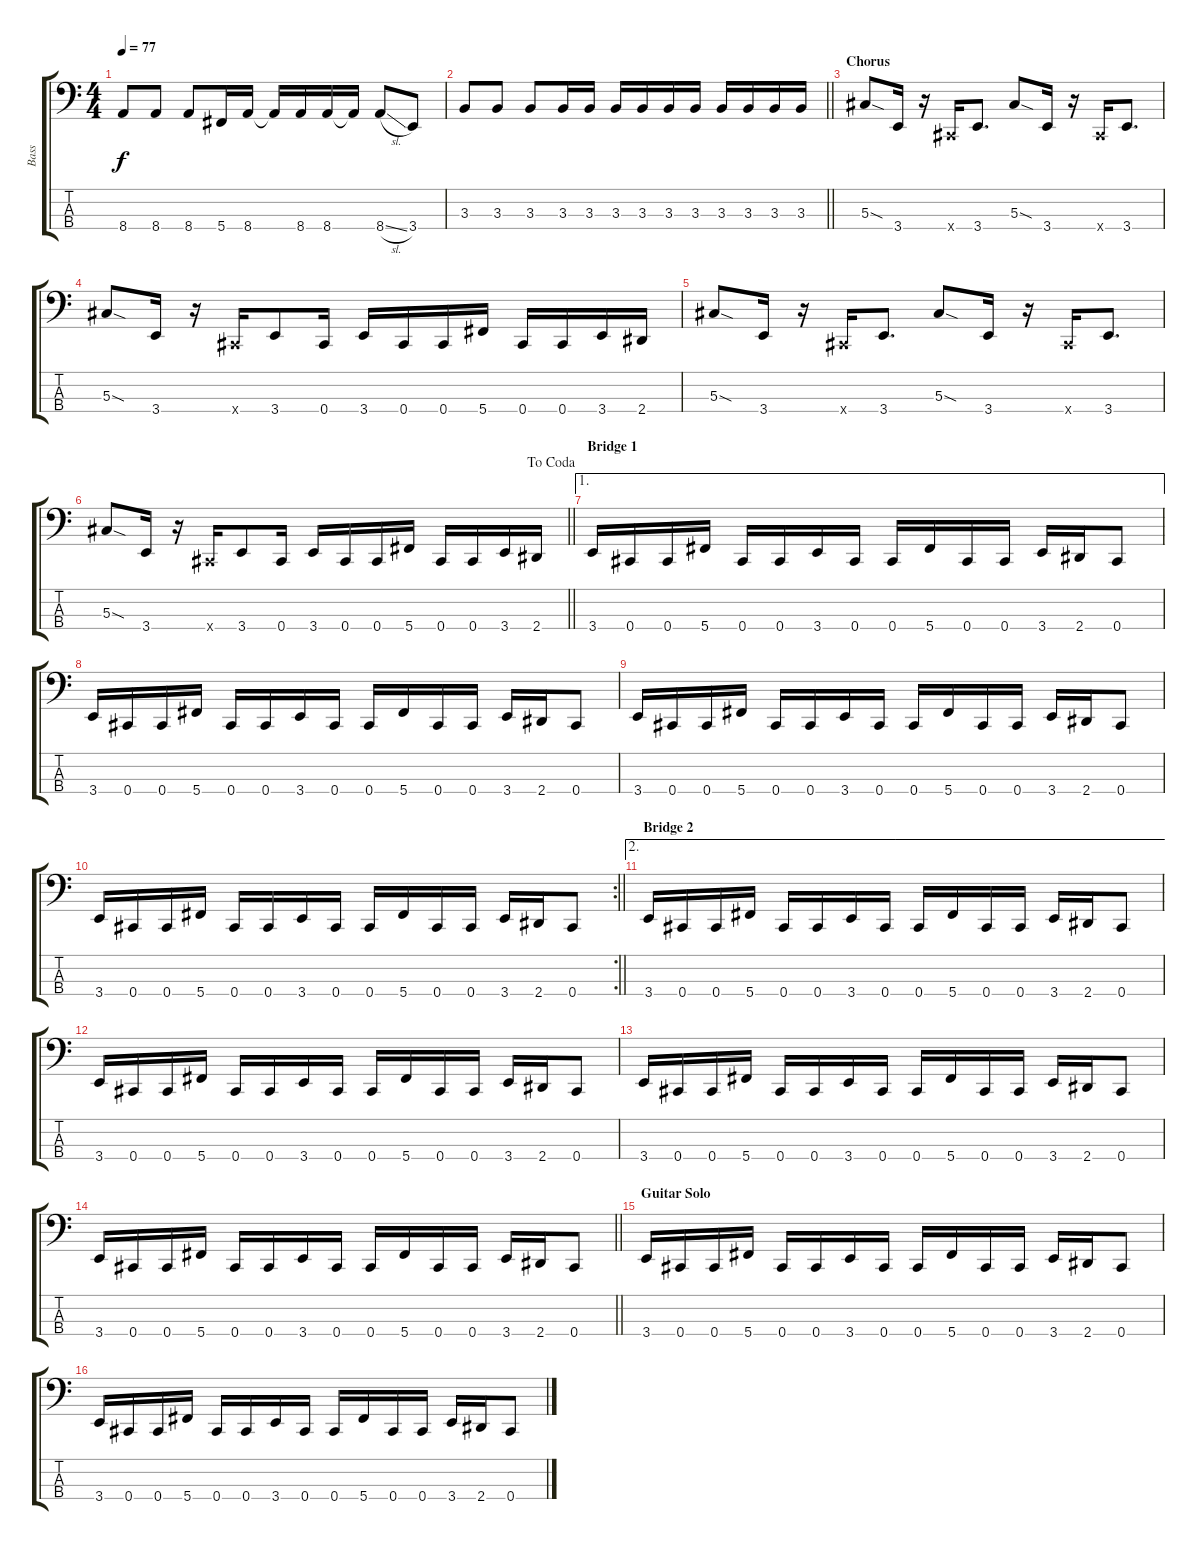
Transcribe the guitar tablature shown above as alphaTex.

\track ("Bass" "Bass") {instrument electricbasspick}
\staff {score tabs}
\tuning (Gb2 Db2 Ab1 Db1) {hide}
\ts (4 4)
\tempo 77
\clef f4
\ks c
8.4.8{dy f} 8.4.8 8.4.8 5.4.16 8.4.16 8.4{t}.16 8.4.16 8.4.16 8.4{t}.16 8.4{sl}.8 3.4.8 |
\barLineRight lightlight
3.3.8 3.3.8 3.3.8 3.3.16 3.3.16 3.3.16 3.3.16 3.3.16 3.3.16 3.3.16 3.3.16 3.3.16 3.3.16 |
\section ("" "Chorus")
5.3{sod}.8 3.4.16 r.16 0.4{x}.16 3.4.8{d} 5.3{sod}.8 3.4.16 r.16 0.4{x}.16 3.4.8{d} |
5.3{sod}.8 3.4.16 r.16 0.4{x}.16 3.4.8 0.4.16 3.4.16 0.4.16 0.4.16 5.4.16 0.4.16 0.4.16 3.4.16 2.4.16 |
5.3{sod}.8 3.4.16 r.16 0.4{x}.16 3.4.8{d} 5.3{sod}.8 3.4.16 r.16 0.4{x}.16 3.4.8{d} |
\jump dacoda
\barLineRight lightlight
5.3{sod}.8 3.4.16 r.16 0.4{x}.16 3.4.8 0.4.16 3.4.16 0.4.16 0.4.16 5.4.16 0.4.16 0.4.16 3.4.16 2.4.16 |
\ae 1
\section ("" "Bridge 1")
3.4.16 0.4.16 0.4.16 5.4.16 0.4.16 0.4.16 3.4.16 0.4.16 0.4.16 5.4.16 0.4.16 0.4.16 3.4.16 2.4.16 0.4.8 |
3.4.16 0.4.16 0.4.16 5.4.16 0.4.16 0.4.16 3.4.16 0.4.16 0.4.16 5.4.16 0.4.16 0.4.16 3.4.16 2.4.16 0.4.8 |
3.4.16 0.4.16 0.4.16 5.4.16 0.4.16 0.4.16 3.4.16 0.4.16 0.4.16 5.4.16 0.4.16 0.4.16 3.4.16 2.4.16 0.4.8 |
\rc 2
\barLineRight lightlight
3.4.16 0.4.16 0.4.16 5.4.16 0.4.16 0.4.16 3.4.16 0.4.16 0.4.16 5.4.16 0.4.16 0.4.16 3.4.16 2.4.16 0.4.8 |
\ae 2
\section ("" "Bridge 2")
3.4.16 0.4.16 0.4.16 5.4.16 0.4.16 0.4.16 3.4.16 0.4.16 0.4.16 5.4.16 0.4.16 0.4.16 3.4.16 2.4.16 0.4.8 |
3.4.16 0.4.16 0.4.16 5.4.16 0.4.16 0.4.16 3.4.16 0.4.16 0.4.16 5.4.16 0.4.16 0.4.16 3.4.16 2.4.16 0.4.8 |
3.4.16 0.4.16 0.4.16 5.4.16 0.4.16 0.4.16 3.4.16 0.4.16 0.4.16 5.4.16 0.4.16 0.4.16 3.4.16 2.4.16 0.4.8 |
\barLineRight lightlight
3.4.16 0.4.16 0.4.16 5.4.16 0.4.16 0.4.16 3.4.16 0.4.16 0.4.16 5.4.16 0.4.16 0.4.16 3.4.16 2.4.16 0.4.8 |
\section ("" "Guitar Solo")
3.4.16 0.4.16 0.4.16 5.4.16 0.4.16 0.4.16 3.4.16 0.4.16 0.4.16 5.4.16 0.4.16 0.4.16 3.4.16 2.4.16 0.4.8 |
3.4.16 0.4.16 0.4.16 5.4.16 0.4.16 0.4.16 3.4.16 0.4.16 0.4.16 5.4.16 0.4.16 0.4.16 3.4.16 2.4.16 0.4.8
